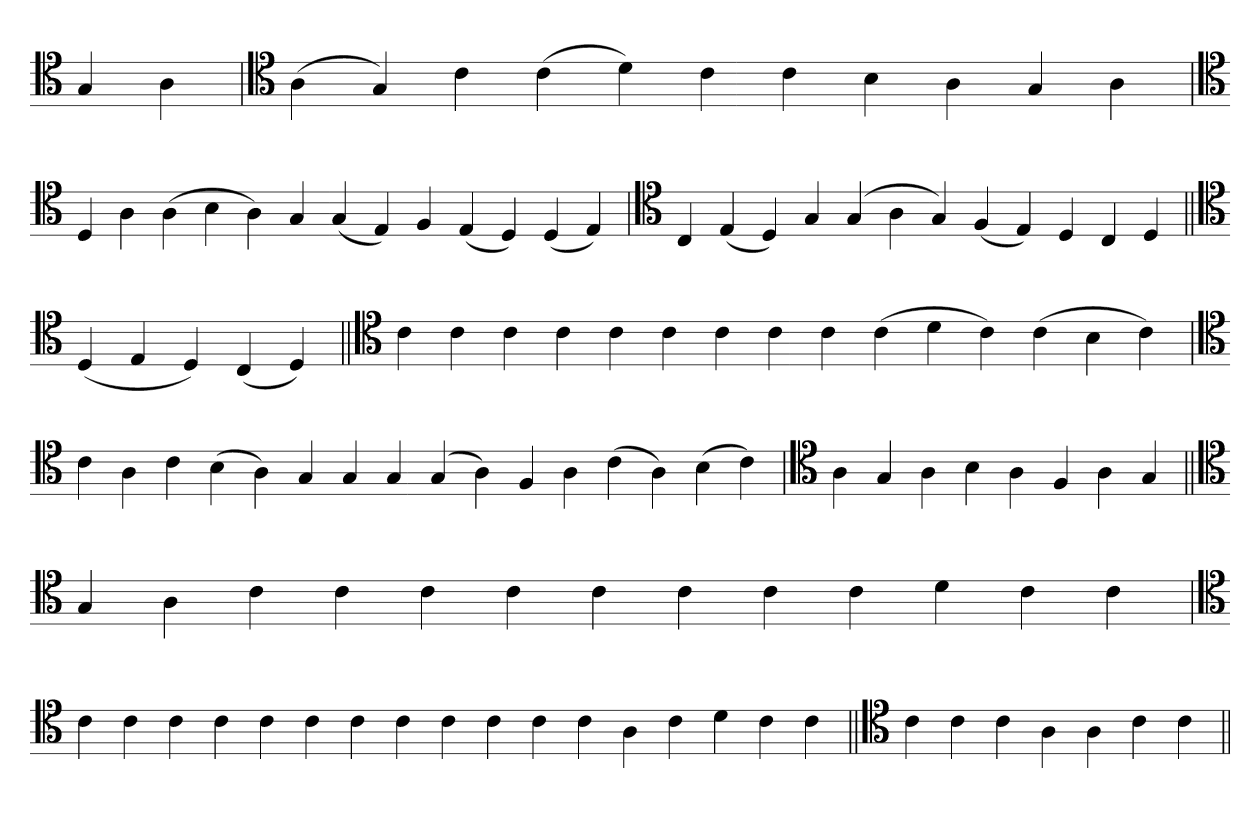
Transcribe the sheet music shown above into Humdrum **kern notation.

**kern
*part1
*staff1
*clefC4
=
4G
4A
=`
*clefC4
(4A
4G)
4c
(4c
4d)
4c
4c
4B
4A
4G
4A
='
*clefC4
4D
4A
(4A
4B
4A)
4G
(4G
4E)
4F
(4E
4D)
(4D
4E)
=`
*clefC4
4C
(4E
4D)
4G
(4G
4A
4G)
(4F
4E)
4D
4C
4D
=||
*clefC4
(4D
4E
4D)
(4C
4D)
=||
*clefC4
4c
4c
4c
4c
4c
4c
4c
4c
4c
(4c
4d
4c)
(4c
4B
4c)
=`
*clefC4
4c
4A
4c
(4B
4A)
4G
4G
4G
(4G
4A)
4F
4A
(4c
4A)
(4B
4c)
='
*clefC4
4A
4G
4A
4B
4A
4F
4A
4G
=||
*clefC4
4G
4A
4c
4c
4c
4c
4c
4c
4c
4c
4d
4c
4c
=
*clefC4
4c
4c
4c
4c
4c
4c
4c
4c
4c
4c
4c
4c
4A
4c
4d
4c
4c
=||
*clefC4
4c
4c
4c
4A
4A
4c
4c
=||
*-
